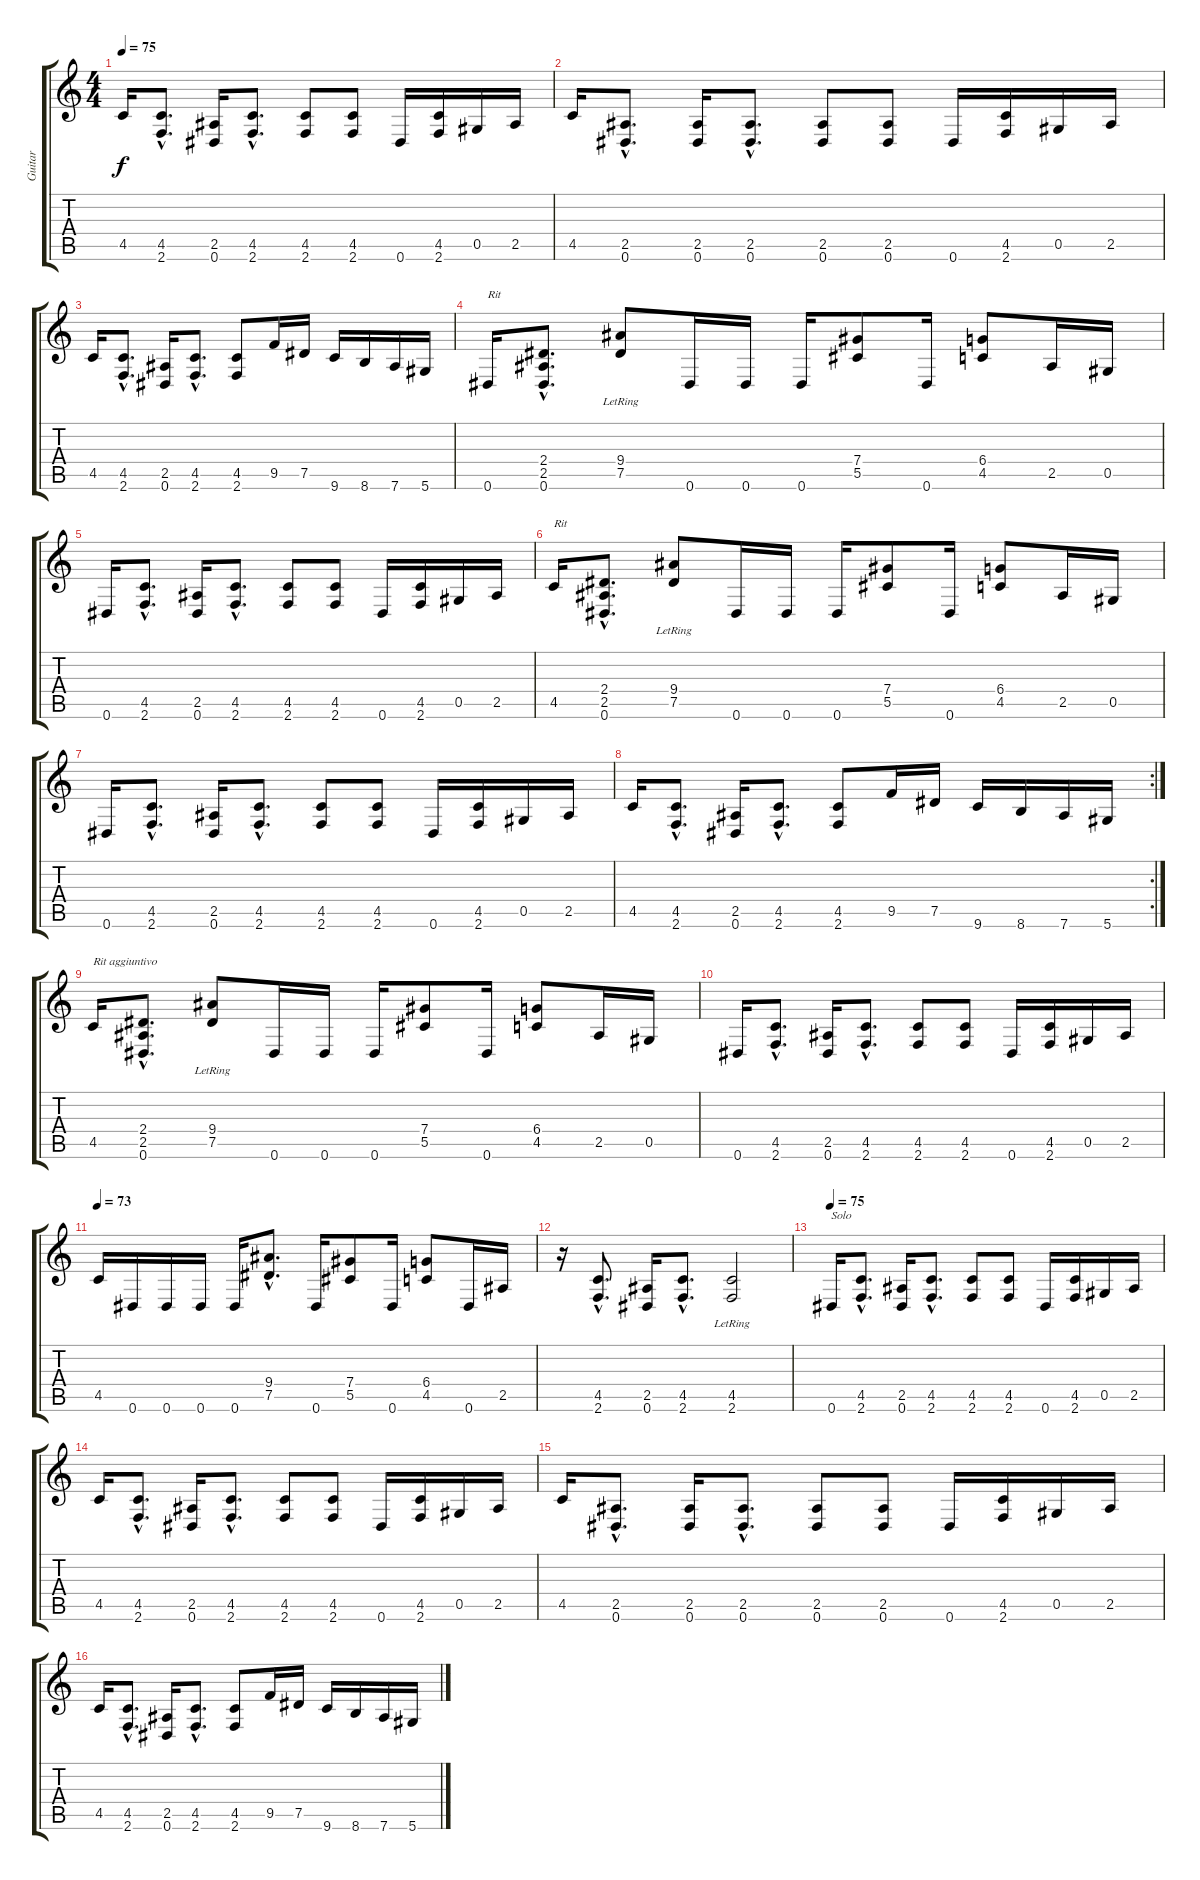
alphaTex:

\track ("Guitar " "Guitar ") {instrument electricguitarclean}
\staff {score tabs}
\tuning (Eb4 Bb3 Gb3 Db3 Ab2 Eb2) {hide}
\ts (4 4)
\tempo 75
\clef g2
\ks c
4.5.16{dy f} (4.5{hac} 2.6{hac}).8{d} (2.5 0.6).16 (4.5{hac} 2.6{hac}).8{d} (4.5 2.6).8 (4.5 2.6).8 0.6.16 (4.5 2.6).16 0.5.16 2.5.16 |
4.5.16 (2.5{hac} 0.6{hac}).8{d} (2.5 0.6).16 (2.5{hac} 0.6{hac}).8{d} (2.5 0.6).8 (2.5 0.6).8 0.6.16 (4.5 2.6).16 0.5.16 2.5.16 |
4.5.16 (4.5{hac} 2.6{hac}).8{d} (2.5 0.6).16 (4.5{hac} 2.6{hac}).8{d} (4.5 2.6).8 9.5.16 7.5.16 9.6.16 8.6.16 7.6.16 5.6.16 |
0.6.16{txt "Rit"} (2.4{hac} 2.5{hac} 0.6{hac}).8{d} (9.4 7.5{lr}).8 0.6.16 0.6.16 0.6.16 (7.4 5.5).8 0.6.16 (6.4 4.5).8 2.5.16 0.5.16 |
0.6.16 (4.5{hac} 2.6{hac}).8{d} (2.5 0.6).16 (4.5{hac} 2.6{hac}).8{d} (4.5 2.6).8 (4.5 2.6).8 0.6.16 (4.5 2.6).16 0.5.16 2.5.16 |
4.5.16{txt "Rit"} (2.4{hac} 2.5{hac} 0.6{hac}).8{d} (9.4 7.5{lr}).8 0.6.16 0.6.16 0.6.16 (7.4 5.5).8 0.6.16 (6.4 4.5).8 2.5.16 0.5.16 |
0.6.16 (4.5{hac} 2.6{hac}).8{d} (2.5 0.6).16 (4.5{hac} 2.6{hac}).8{d} (4.5 2.6).8 (4.5 2.6).8 0.6.16 (4.5 2.6).16 0.5.16 2.5.16 |
\rc 2
4.5.16 (4.5{hac} 2.6{hac}).8{d} (2.5 0.6).16 (4.5{hac} 2.6{hac}).8{d} (4.5 2.6).8 9.5.16 7.5.16 9.6.16 8.6.16 7.6.16 5.6.16 |
4.5.16{txt "Rit aggiuntivo"} (2.4{hac} 2.5{hac} 0.6{hac}).8{d} (9.4 7.5{lr}).8 0.6.16 0.6.16 0.6.16 (7.4 5.5).8 0.6.16 (6.4 4.5).8 2.5.16 0.5.16 |
0.6.16 (4.5{hac} 2.6{hac}).8{d} (2.5 0.6).16 (4.5{hac} 2.6{hac}).8{d} (4.5 2.6).8 (4.5 2.6).8 0.6.16 (4.5 2.6).16 0.5.16 2.5.16 |
\tempo 73
4.5.16 0.6.16 0.6.16 0.6.16 0.6.16 (9.4{hac} 7.5{hac}).8{d} 0.6.16 (7.4 5.5).8 0.6.16 (6.4 4.5).8 0.6.16 2.5.16 |
r.16 (4.5{hac} 2.6{hac}).8{d} (2.5 0.6).16 (4.5{hac} 2.6{hac}).8{d} (4.5 2.6{lr}).2 |
\tempo 75
0.6.16{txt "Solo"} (4.5{hac} 2.6{hac}).8{d} (2.5 0.6).16 (4.5{hac} 2.6{hac}).8{d} (4.5 2.6).8 (4.5 2.6).8 0.6.16 (4.5 2.6).16 0.5.16 2.5.16 |
4.5.16 (4.5{hac} 2.6{hac}).8{d} (2.5 0.6).16 (4.5{hac} 2.6{hac}).8{d} (4.5 2.6).8 (4.5 2.6).8 0.6.16 (4.5 2.6).16 0.5.16 2.5.16 |
4.5.16 (2.5{hac} 0.6{hac}).8{d} (2.5 0.6).16 (2.5{hac} 0.6{hac}).8{d} (2.5 0.6).8 (2.5 0.6).8 0.6.16 (4.5 2.6).16 0.5.16 2.5.16 |
4.5.16 (4.5{hac} 2.6{hac}).8{d} (2.5 0.6).16 (4.5{hac} 2.6{hac}).8{d} (4.5 2.6).8 9.5.16 7.5.16 9.6.16 8.6.16 7.6.16 5.6.16
